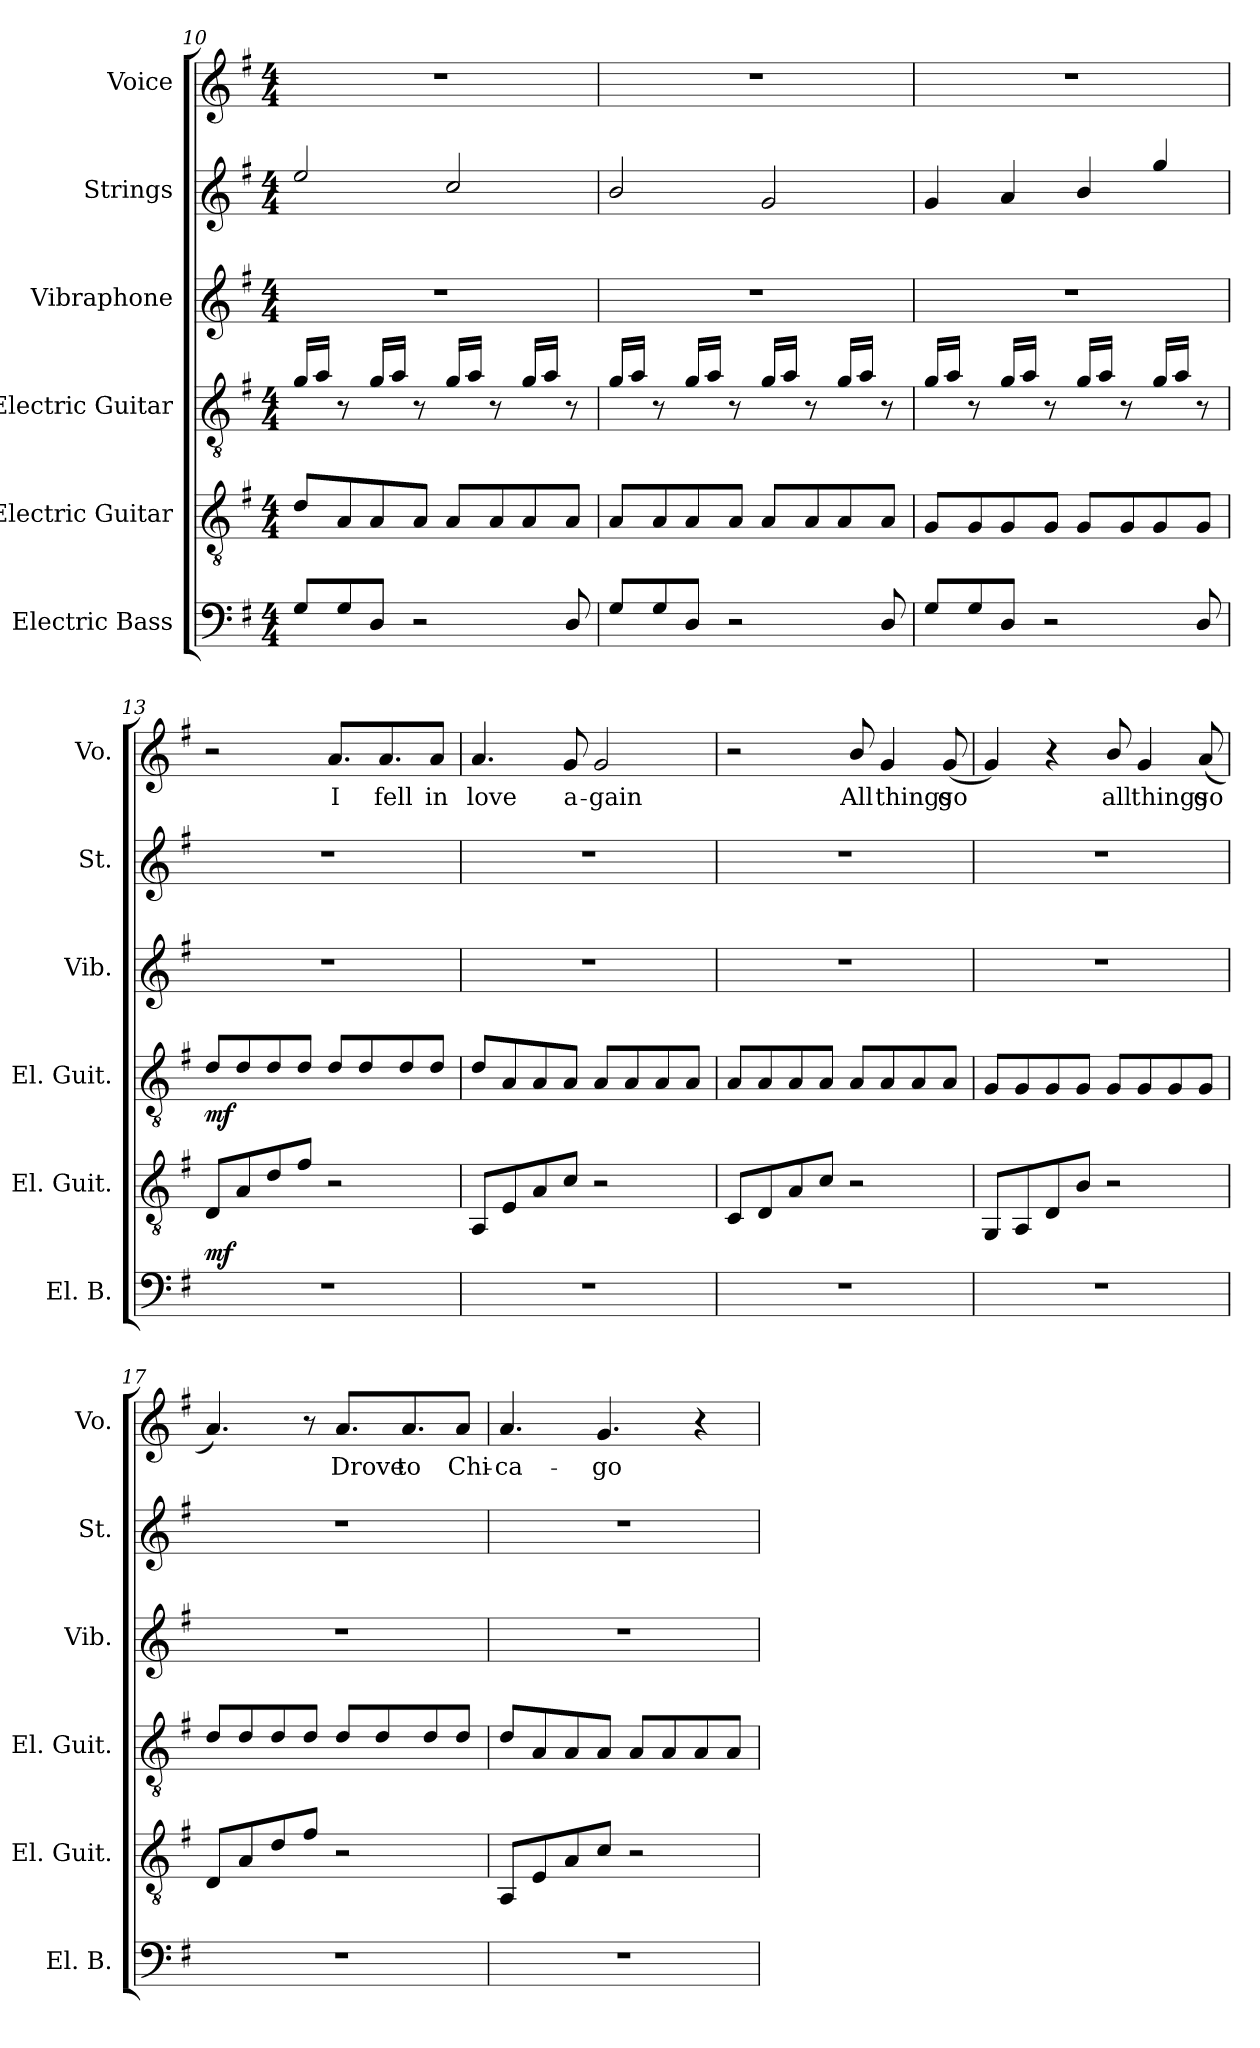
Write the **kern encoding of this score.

**kern	**dynam	**kern	**kern	**dynam	**kern	**kern	**kern	**text
*part6	*part6	*part5	*part4	*part4	*part3	*part2	*part1	*part1
*staff6	*staff6	*staff5	*staff4	*staff4	*staff3	*staff2	*staff1	*staff1
*I"Electric Bass	*	*I"Electric Guitar	*I"Electric Guitar	*	*I"Vibraphone	*I"Strings	*I"Voice	*
*I'El. B.	*	*I'El. Guit.	*I'El. Guit.	*	*I'Vib.	*I'St.	*I'Vo.	*
*clefF4	*	*clefGv2	*clefGv2	*	*clefG2	*clefG2	*clefG2	*
*k[f#]	*	*k[f#]	*k[f#]	*	*k[f#]	*k[f#]	*k[f#]	*
*M4/4	*	*M4/4	*M4/4	*	*M4/4	*M4/4	*M4/4	*
=10	=10	=10	=10	=10	=10	=10	=10	=10
8G/L	.	8d/L	16g/LL	.	1r	2ee/	1r	.
.	.	.	16a/JJ	.	.	.	.	.
8G/	.	8A/	8r	.	.	.	.	.
8D/J	.	8A/	16g/LL	.	.	.	.	.
.	.	.	16a/JJ	.	.	.	.	.
2r	.	8A/J	8r	.	.	.	.	.
.	.	8A/L	16g/LL	.	.	2cc/	.	.
.	.	.	16a/JJ	.	.	.	.	.
.	.	8A/	8r	.	.	.	.	.
.	.	8A/	16g/LL	.	.	.	.	.
.	.	.	16a/JJ	.	.	.	.	.
8D/	.	8A/J	8r	.	.	.	.	.
=11	=11	=11	=11	=11	=11	=11	=11	=11
8G/L	.	8A/L	16g/LL	.	1r	2b/	1r	.
.	.	.	16a/JJ	.	.	.	.	.
8G/	.	8A/	8r	.	.	.	.	.
8D/J	.	8A/	16g/LL	.	.	.	.	.
.	.	.	16a/JJ	.	.	.	.	.
2r	.	8A/J	8r	.	.	.	.	.
.	.	8A/L	16g/LL	.	.	2g/	.	.
.	.	.	16a/JJ	.	.	.	.	.
.	.	8A/	8r	.	.	.	.	.
.	.	8A/	16g/LL	.	.	.	.	.
.	.	.	16a/JJ	.	.	.	.	.
8D/	.	8A/J	8r	.	.	.	.	.
!!LO:PB:g=z
=12	=12	=12	=12	=12	=12	=12	=12	=12
8G/L	.	8G/L	16g/LL	.	1r	4g/	1r	.
.	.	.	16a/JJ	.	.	.	.	.
8G/	.	8G/	8r	.	.	.	.	.
8D/J	.	8G/	16g/LL	.	.	4a/	.	.
.	.	.	16a/JJ	.	.	.	.	.
2r	.	8G/J	8r	.	.	.	.	.
.	.	8G/L	16g/LL	.	.	4b/	.	.
.	.	.	16a/JJ	.	.	.	.	.
.	.	8G/	8r	.	.	.	.	.
.	.	8G/	16g/LL	.	.	4gg/	.	.
.	.	.	16a/JJ	.	.	.	.	.
8D/	.	8G/J	8r	.	.	.	.	.
=13	=13	=13	=13	=13	=13	=13	=13	=13
!	!LO:DY:a	!	!	!LO:DY:b	!	!	!	!
1r	mf	8D/L	8d/L	mf	1r	1r	2r	.
.	.	8A/	8d/	.	.	.	.	.
.	.	8d/	8d/	.	.	.	.	.
.	.	8f#/J	8d/J	.	.	.	.	.
.	.	2r	8d/L	.	.	.	8.a/L	I
.	.	.	8d/	.	.	.	.	.
.	.	.	.	.	.	.	8.a/	fell
.	.	.	8d/	.	.	.	.	.
.	.	.	8d/J	.	.	.	8a/J	in
=14	=14	=14	=14	=14	=14	=14	=14	=14
1r	.	8AA/L	8d/L	.	1r	1r	4.a/	love
.	.	8E/	8A/	.	.	.	.	.
.	.	8A/	8A/	.	.	.	.	.
.	.	8c/J	8A/J	.	.	.	8g/	a-
.	.	2r	8A/L	.	.	.	2g/	-gain
.	.	.	8A/	.	.	.	.	.
.	.	.	8A/	.	.	.	.	.
.	.	.	8A/J	.	.	.	.	.
=15	=15	=15	=15	=15	=15	=15	=15	=15
1r	.	8C/L	8A/L	.	1r	1r	2r	.
.	.	8D/	8A/	.	.	.	.	.
.	.	8A/	8A/	.	.	.	.	.
.	.	8c/J	8A/J	.	.	.	.	.
.	.	2r	8A/L	.	.	.	8b/	All
.	.	.	8A/	.	.	.	4g/	things
.	.	.	8A/	.	.	.	.	.
.	.	.	8A/J	.	.	.	(8g/	go
!!LO:LB:g=z
=16	=16	=16	=16	=16	=16	=16	=16	=16
1r	.	8GG/L	8G/L	.	1r	1r	4g/)	.
.	.	8AA/	8G/	.	.	.	.	.
.	.	8D/	8G/	.	.	.	4r	.
.	.	8B/J	8G/J	.	.	.	.	.
.	.	2r	8G/L	.	.	.	8b/	all
.	.	.	8G/	.	.	.	4g/	things
.	.	.	8G/	.	.	.	.	.
.	.	.	8G/J	.	.	.	(8a/	go
=17	=17	=17	=17	=17	=17	=17	=17	=17
1r	.	8D/L	8d/L	.	1r	1r	4.a/)	.
.	.	8A/	8d/	.	.	.	.	.
.	.	8d/	8d/	.	.	.	.	.
.	.	8f#/J	8d/J	.	.	.	8r	.
.	.	2r	8d/L	.	.	.	8.a/L	Drove
.	.	.	8d/	.	.	.	.	.
.	.	.	.	.	.	.	8.a/	to
.	.	.	8d/	.	.	.	.	.
.	.	.	8d/J	.	.	.	8a/J	Chi-
=18	=18	=18	=18	=18	=18	=18	=18	=18
1r	.	8AA/L	8d/L	.	1r	1r	4.a/	-ca-
.	.	8E/	8A/	.	.	.	.	.
.	.	8A/	8A/	.	.	.	.	.
.	.	8c/J	8A/J	.	.	.	4.g/	-go
.	.	2r	8A/L	.	.	.	.	.
.	.	.	8A/	.	.	.	.	.
.	.	.	8A/	.	.	.	4r	.
.	.	.	8A/J	.	.	.	.	.
=	=	=	=	=	=	=	=	=
*-	*-	*-	*-	*-	*-	*-	*-	*-
